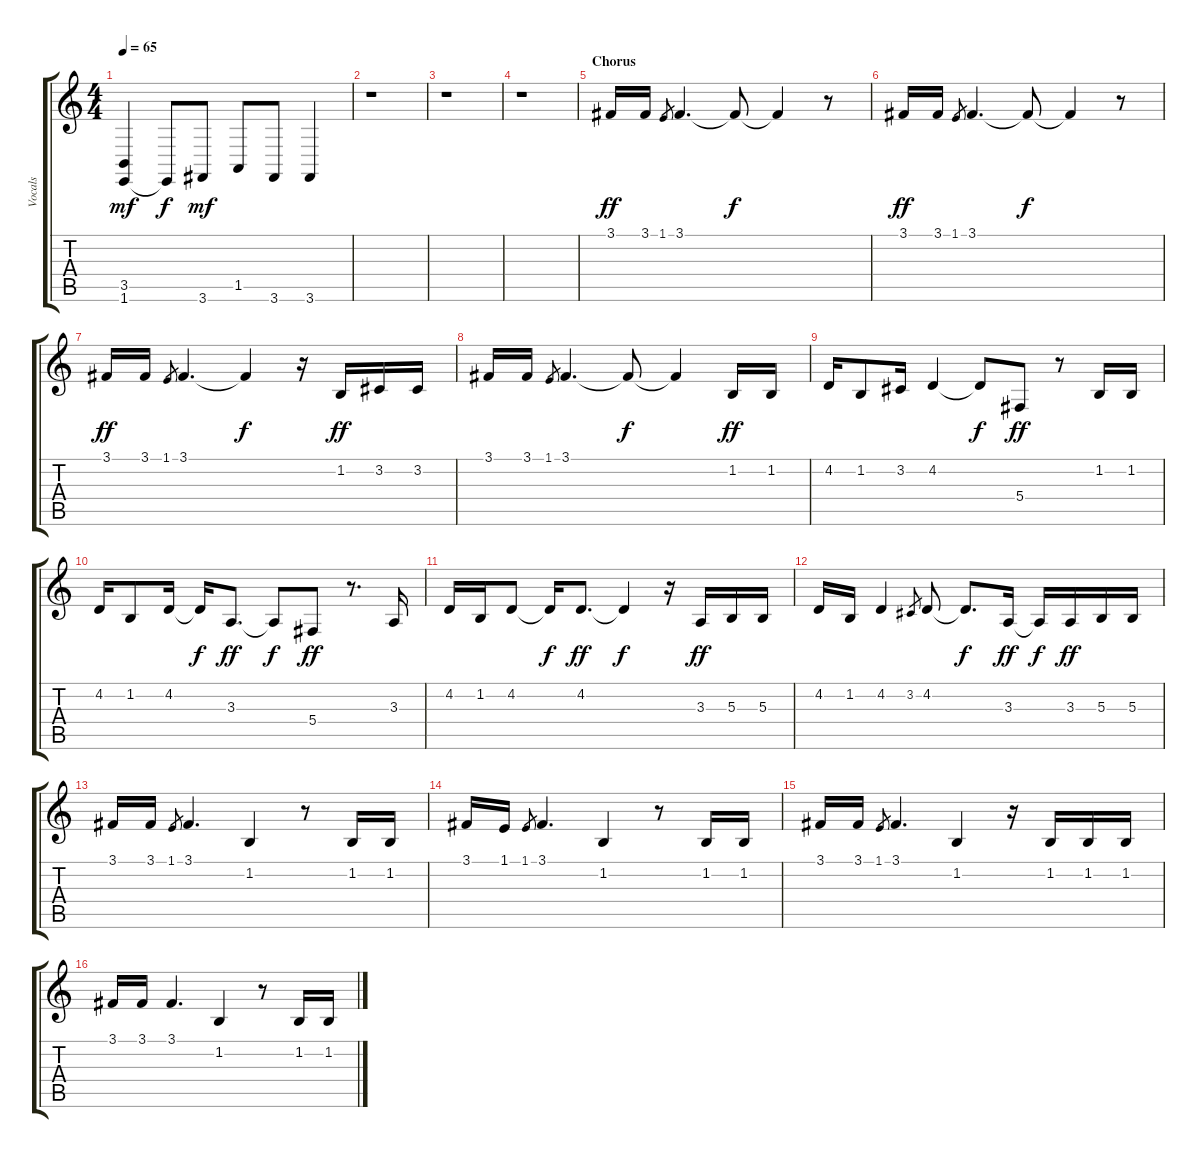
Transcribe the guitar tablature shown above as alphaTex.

\track ("Vocals" "Vocals") {instrument violin}
\staff {score tabs}
\tuning (Eb4 Bb3 Gb3 Db3 Ab2 Eb2) {hide}
\ts (4 4)
\tempo 65
\clef g2
\ks c
(3.5{t} 1.6).4{dy mf} 1.6{t}.8{dy f} 3.6.8{dy mf} 1.5.8 3.6.8 3.6.4 |
r.1 |
r.1 |
r.1 |
\section ("" "Chorus")
3.1.16{dy ff} 3.1.16 1.1.8{gr} 3.1.4{d} 3.1{t}.8{dy f} 3.1{t}.4 r.8 |
3.1.16{dy ff} 3.1.16 1.1.8{gr} 3.1.4{d} 3.1{t}.8{dy f} 3.1{t}.4 r.8 |
3.1.16{dy ff} 3.1.16 1.1.8{gr} 3.1.4{d} 3.1{t}.4{dy f} r.16 1.2.16{dy ff} 3.2.16 3.2.16 |
3.1.16 3.1.16 1.1.8{gr} 3.1.4{d} 3.1{t}.8{dy f} 3.1{t}.4 1.2.16{dy ff} 1.2.16 |
4.2.16 1.2.8 3.2.16 4.2.4 4.2{t}.8{dy f} 5.4.8{dy ff} r.8 1.2.16 1.2.16 |
4.2.16 1.2.8 4.2.16 4.2{t}.16{dy f} 3.3.8{d dy ff} 3.3{t}.8{dy f} 5.4.8{dy ff} r.8{d} 3.3.16 |
4.2.16 1.2.16 4.2.8 4.2{t}.16{dy f} 4.2.8{d dy ff} 4.2{t}.4{dy f} r.16 3.3.16{dy ff} 5.3.16 5.3.16 |
4.2.16 1.2.16 4.2.4 3.2.8{gr} 4.2.8 4.2{t}.8{d dy f} 3.3.16{dy ff} 3.3{t}.16{dy f} 3.3.16{dy ff} 5.3.16 5.3.16 |
3.1.16 3.1.16 1.1.8{gr} 3.1.4{d} 1.2.4 r.8 1.2.16 1.2.16 |
3.1.16 1.1.16 1.1.8{gr} 3.1.4{d} 1.2.4 r.8 1.2.16 1.2.16 |
3.1.16 3.1.16 1.1.8{gr} 3.1.4{d} 1.2.4 r.16 1.2.16 1.2.16 1.2.16 |
3.1.16 3.1.16 3.1.4{d} 1.2.4 r.8 1.2.16 1.2.16
